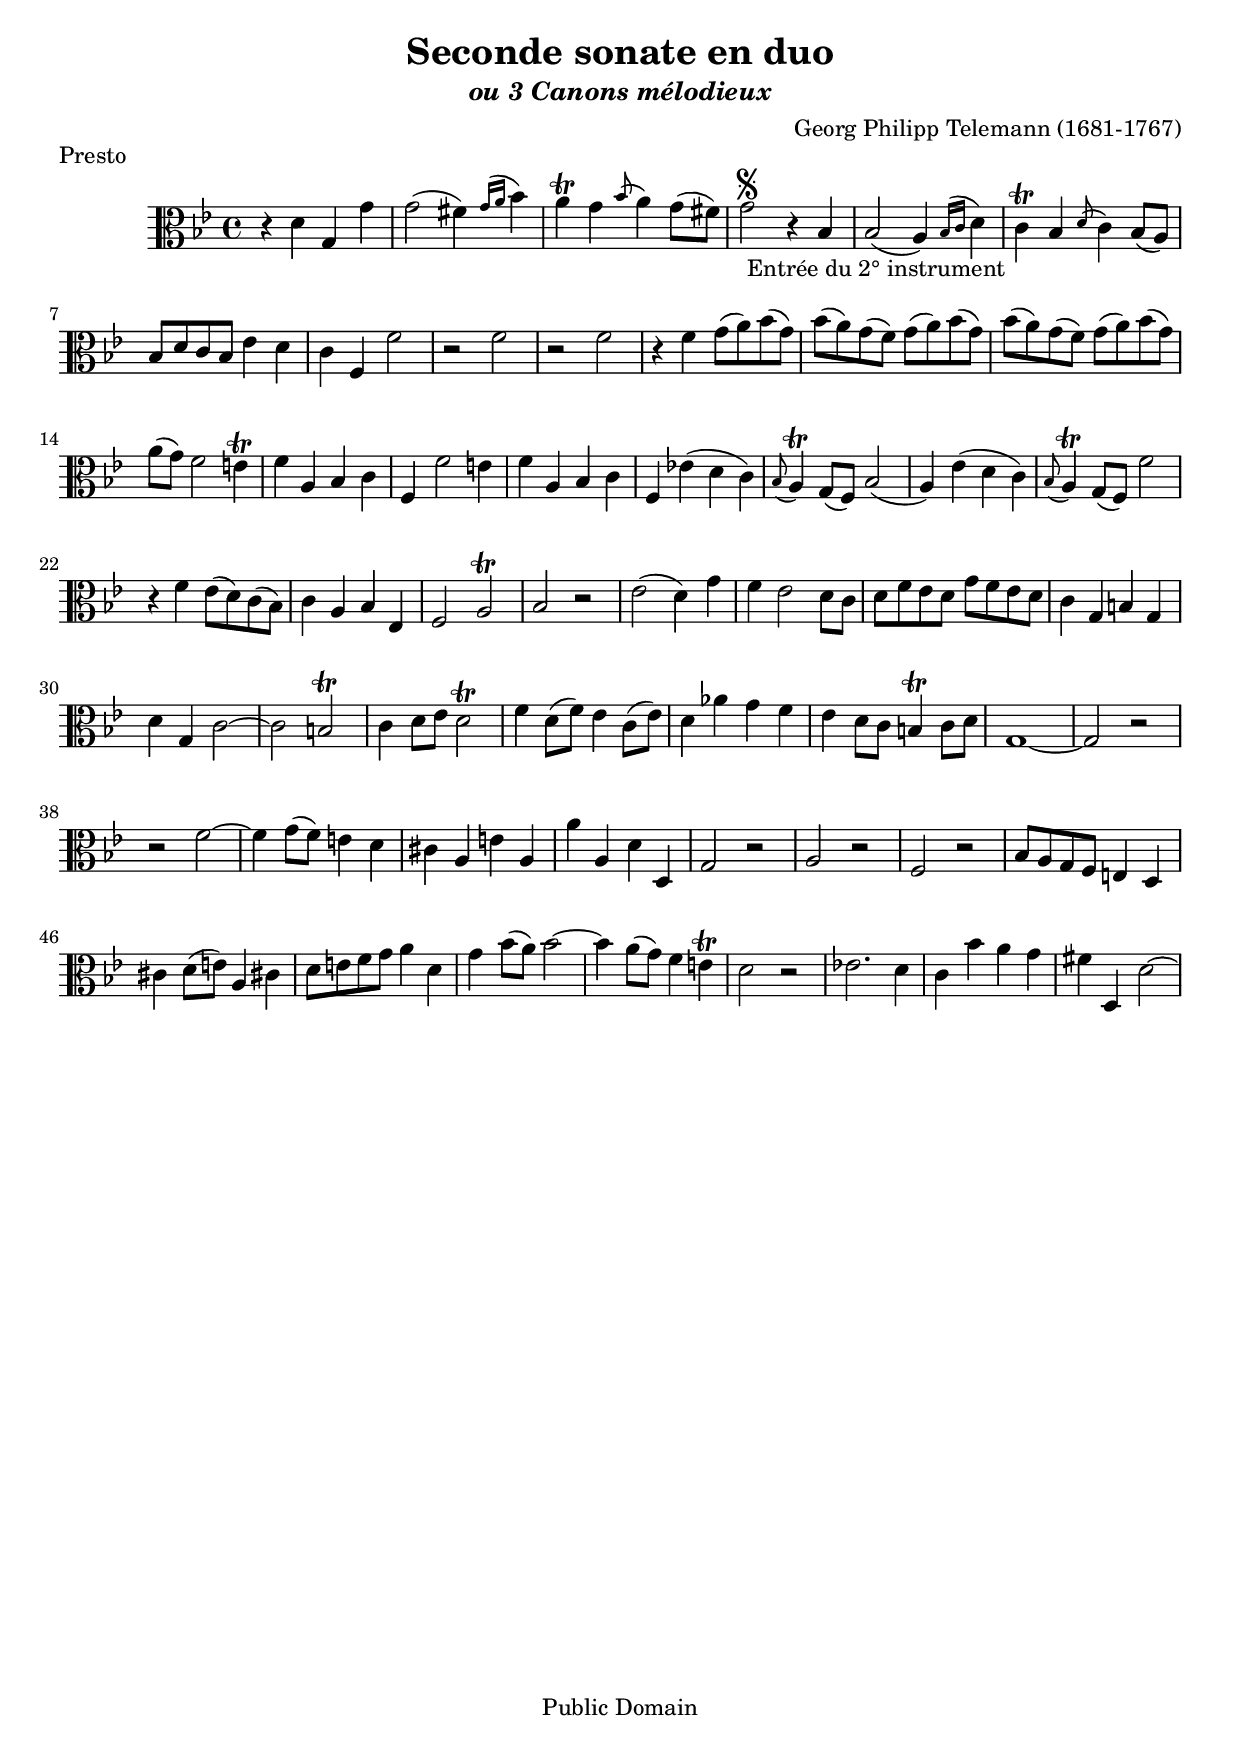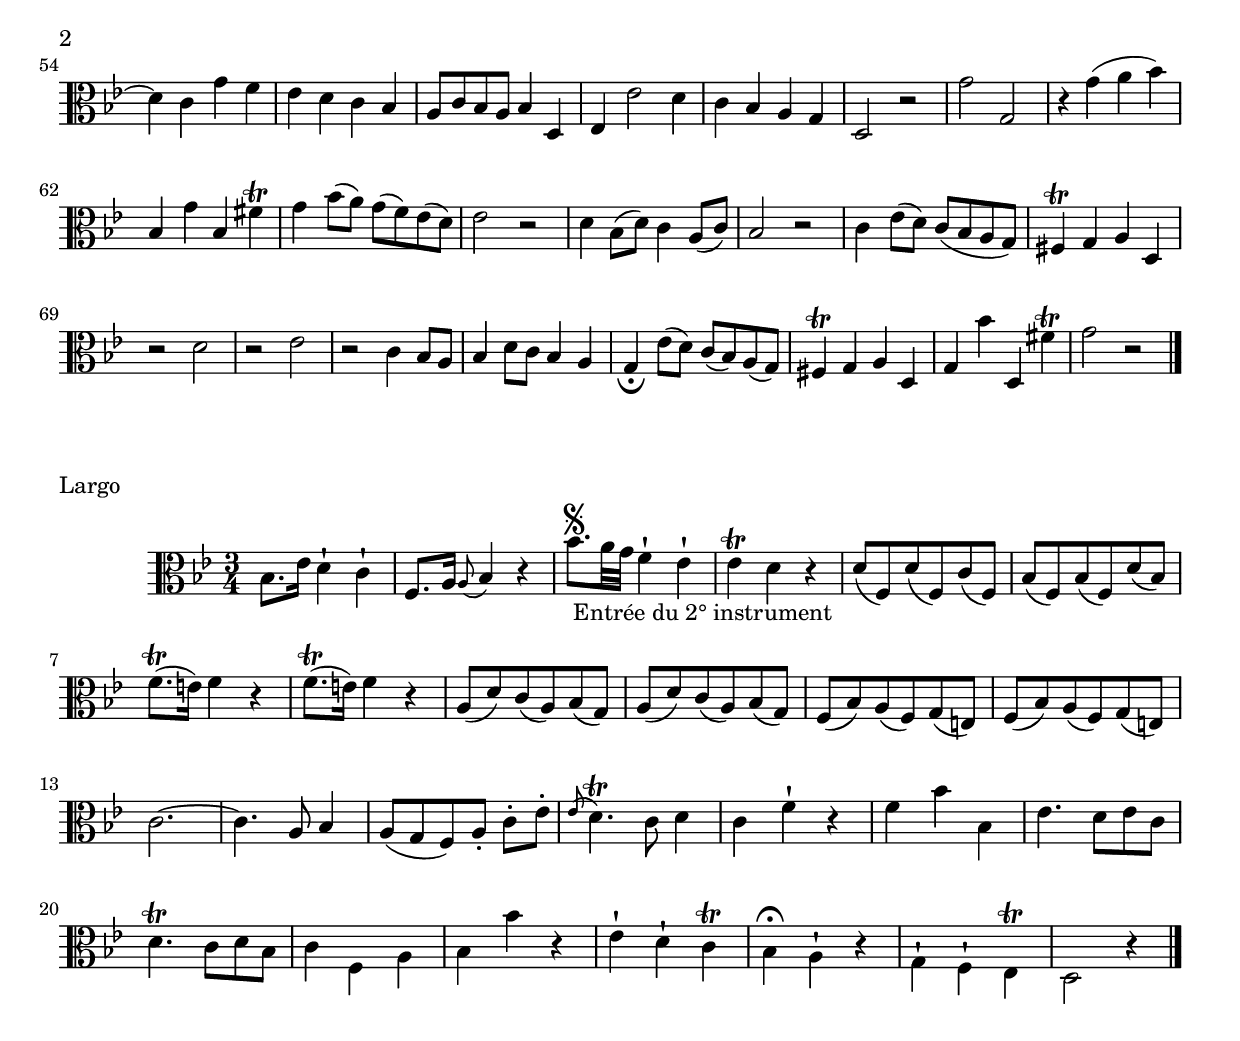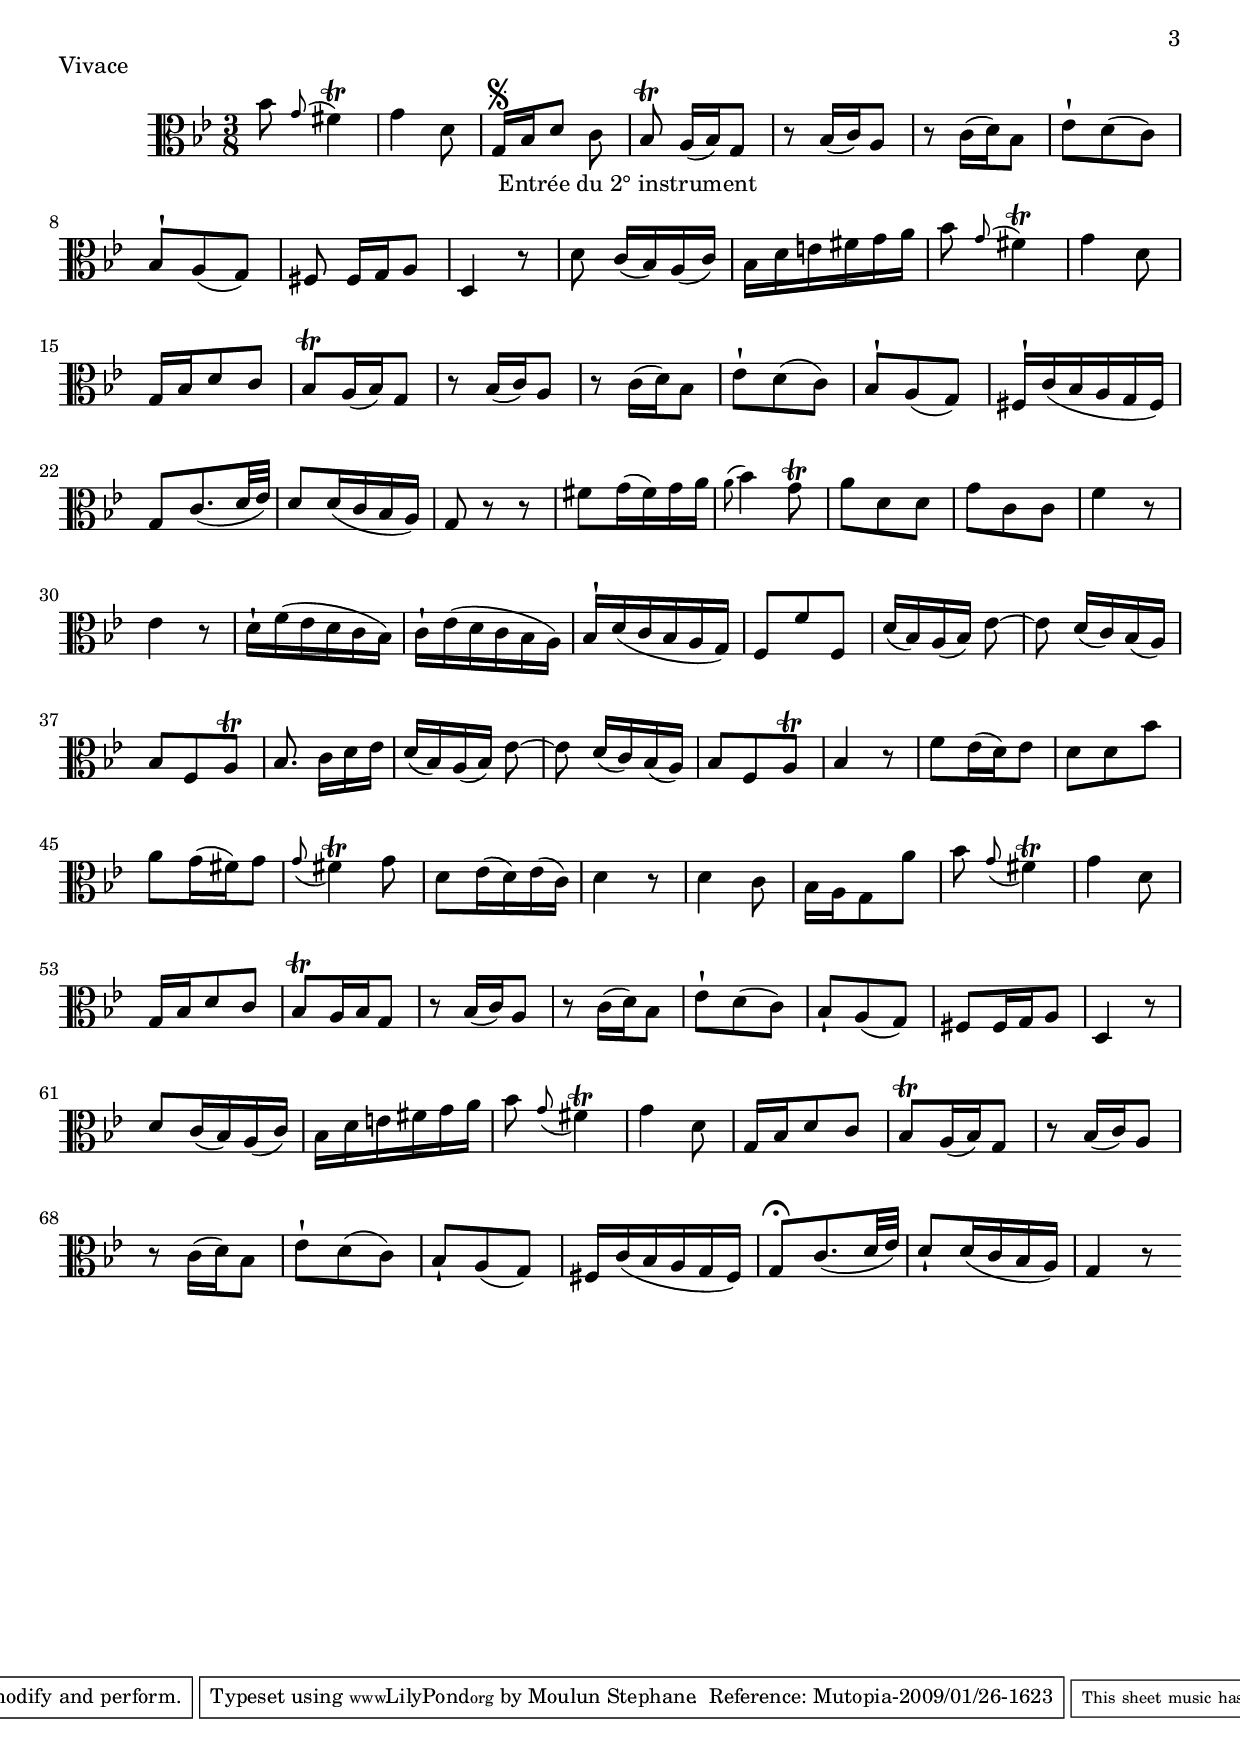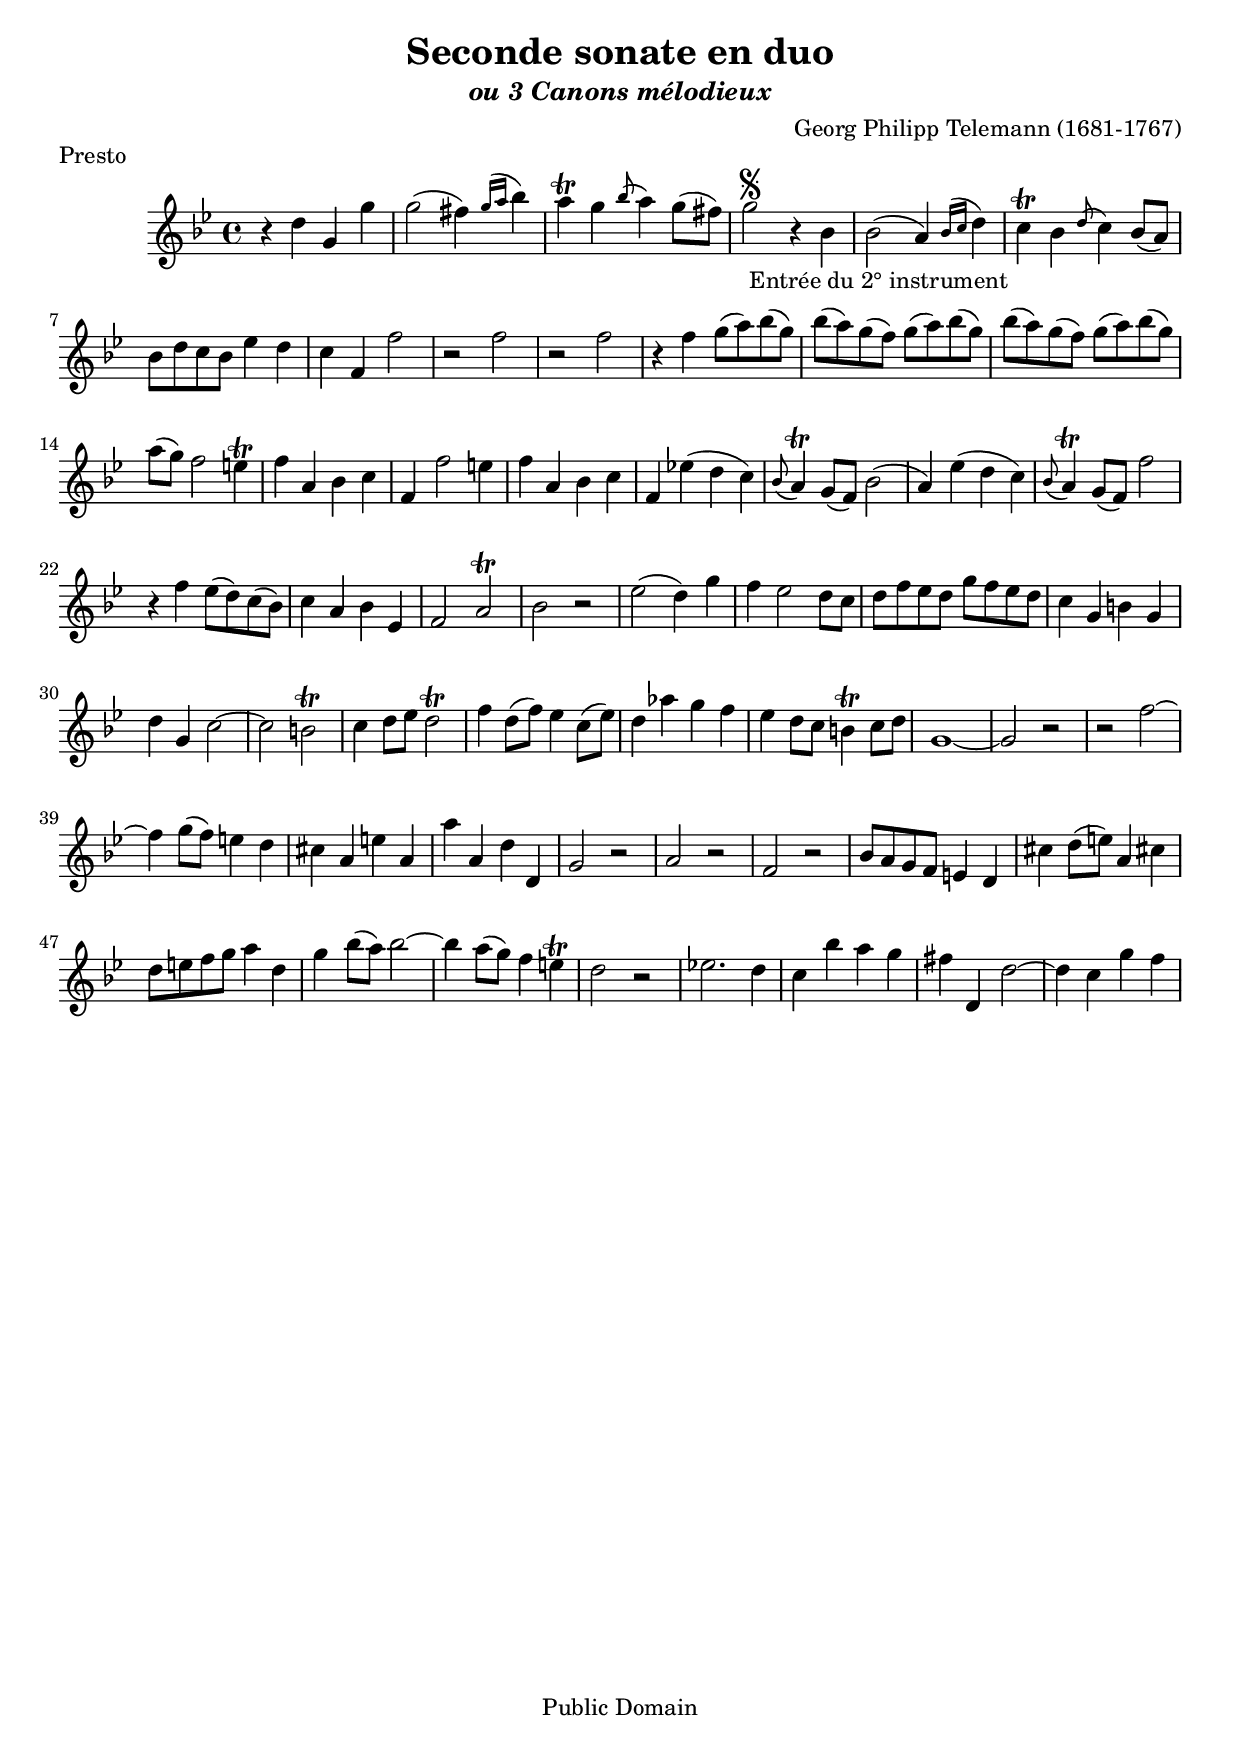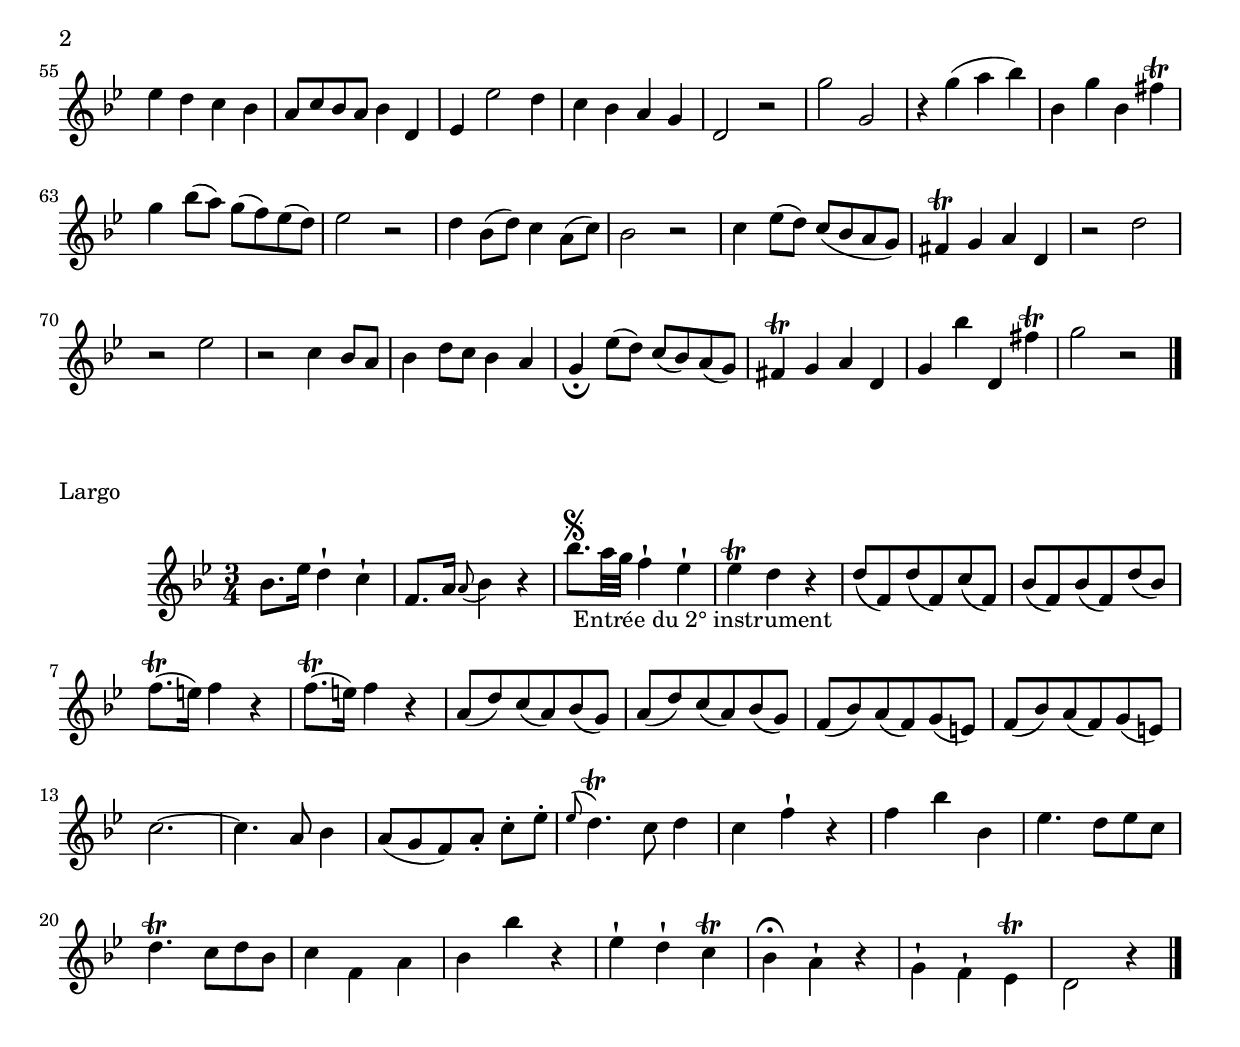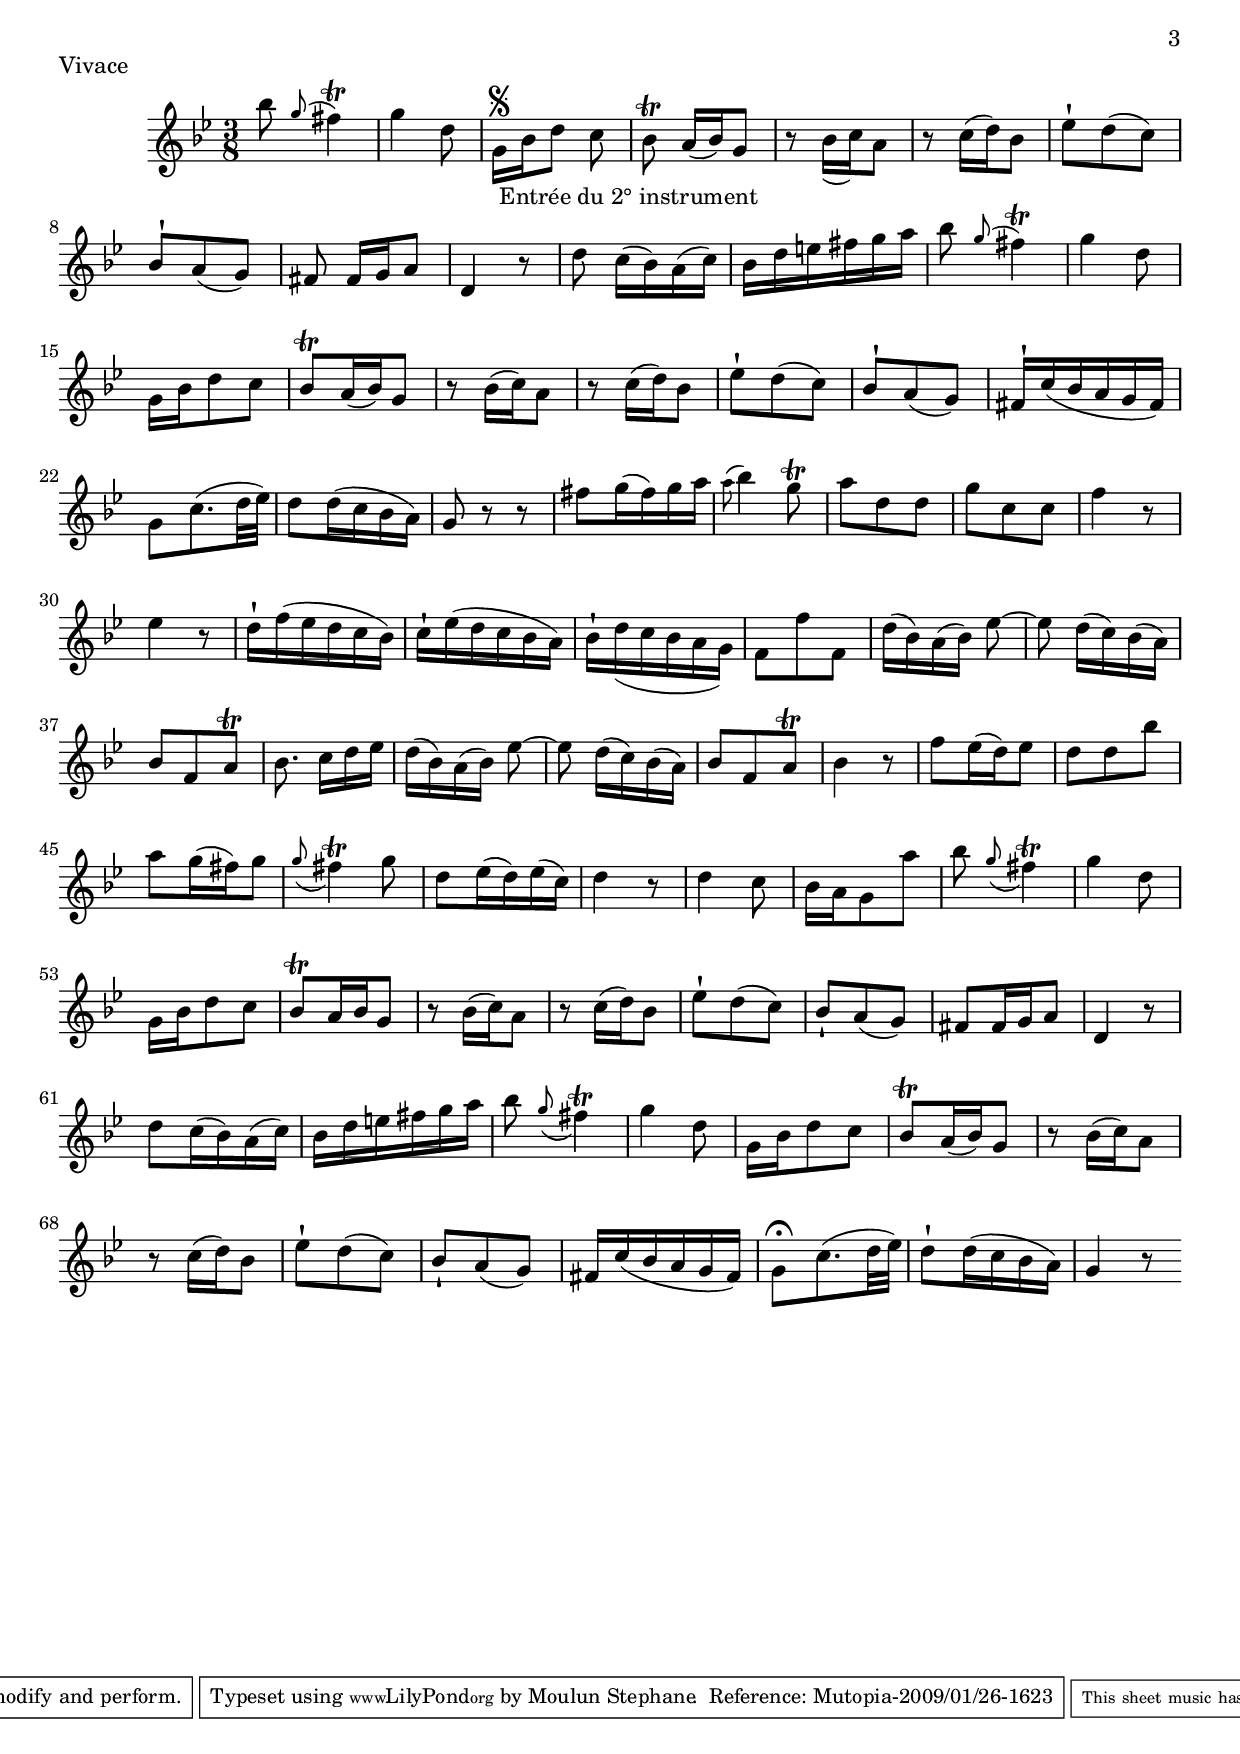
\version "2.10"


\header {
title = "Seconde sonate en duo"
subtitle = \markup{\italic "ou 3 Canons mélodieux"}

composer = "Georg Philipp Telemann (1681-1767)"
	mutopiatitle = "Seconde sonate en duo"
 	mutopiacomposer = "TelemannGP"
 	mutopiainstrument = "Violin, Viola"
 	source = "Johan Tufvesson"
	date = "1738"
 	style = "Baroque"
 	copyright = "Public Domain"
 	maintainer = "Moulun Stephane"
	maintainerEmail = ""
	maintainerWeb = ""
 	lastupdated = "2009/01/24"

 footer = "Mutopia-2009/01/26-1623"
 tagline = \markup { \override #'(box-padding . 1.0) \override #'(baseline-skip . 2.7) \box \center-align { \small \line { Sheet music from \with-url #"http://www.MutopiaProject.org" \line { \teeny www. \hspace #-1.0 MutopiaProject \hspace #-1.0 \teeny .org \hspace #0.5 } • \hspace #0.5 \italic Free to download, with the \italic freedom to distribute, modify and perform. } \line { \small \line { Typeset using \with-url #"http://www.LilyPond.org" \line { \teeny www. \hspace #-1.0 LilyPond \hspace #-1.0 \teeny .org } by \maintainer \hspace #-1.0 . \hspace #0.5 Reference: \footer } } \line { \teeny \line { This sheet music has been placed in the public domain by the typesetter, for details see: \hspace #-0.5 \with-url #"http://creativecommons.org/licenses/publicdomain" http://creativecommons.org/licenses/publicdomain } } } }
} %end header

% Cette partition a été trouvée sur l'excellent site de Johan Tufvesson
% dont voici l'adresse : http://www.lysator.liu.se/~tuben/scores/
% et qui m'a donné l'autorisation de traduire en lilypond pour Mutopia.

PrestoSII =  \relative c' {
  \set Staff.midiInstrument = "viola"
  \key g \minor
  \time 4/4
  
%1
r4 d g, g' | g2( fis4) \stemDown \grace { g16[^( a] } \stemNeutral bes4) | a4 \trill g \stemDown \grace { bes8^( } a4) \stemNeutral g8( fis) | g2 \segno _" Entrée du 2° instrument " r4 bes, | bes2( a4) \stemDown \grace { bes16[^( c] } \stemNeutral d4) |
% 6
c4 \trill bes \stemDown \grace { d8^( } c4)  \stemNeutral bes8(a) | bes8[ d c bes ] ees4 d | c4 f, f'2 | r f2 | r f2 |
%11
r4 f4 g8[( a) bes( g)] | bes[( a) g( f)] g[( a) bes( g)] | bes[( a) g( f)] g[( a) bes( g)] | a(g) f2 e4\trill |
%15
f4 a, bes c | f, f'2 e4 | f a, bes c | f, ees'!( d c ) | \grace { bes8( } a4) \trill g8( f) bes2( |
%20
a4) ees'( d c) | \grace { bes8( } a4) \trill g8( f) f'2 | r4 f ees8[( d) c( bes)] | c4 a bes ees, |
%24
f2 a\trill | bes r | ees( d4) g | f ees2 d8 c | d[ f ees d ] g[ f ees d] |
% 29
c4 g b g | d' g, c2~ | c2 b\trill | c4 d8 ees d2\trill | f4 d8( f) ees4 c8( ees) |
% 34
d4 aes' g f | ees d8 c b4\trill c8 d | g,1~ | g2 r | r f'~ | 
% 39 
f4 g8( f) e4 d | cis a e' a, | a' a, d d, | g2 r | a r |
% 44
f2 r | bes8[ a g f] e4 d | cis' d8( e) a,4 cis! | d8[ e f g] a4 d, |
% 48
g4 bes8( a ) bes2~ | bes4 a8( g) f4 e\trill | d2 r | ees!2. d4 | c bes' a g |
% 53
fis4 d, d'2~| d4 c g' f | ees d c bes | a8[ c bes a] bes4 d, | ees ees'2 d4 |
% 58
c4 bes a g | d2 r | g' g, | r4 g'4( a bes) | bes, g' bes, fis' \trill |
% 63
g4 bes8(a) g([ f) ees( d)] | ees2 r | d4 bes8( d) c4 a8( c) | bes2 r | c4 ees8( d) c[( bes a( g)] |
% 68
fis4 \trill g a d, | r2 d' | r ees | r c4 bes8 a | bes4 d8 c bes4 a |
% 73
g4 _\fermata ees'8( d) c[( bes) a( g)] | fis4 \trill g a d, | g bes' d,, fis' \trill | g2 r |
\bar "|." 
  
}

LargoSII =  \relative c' {
  \set Staff.midiInstrument = "viola"
  \key g \minor
  \time 3/4

% 1
bes8. ees16 d4 \staccatissimo c \staccatissimo | f,8. a16 \grace { a8( } bes4) r4 |  bes'8.\segno _" Entrée du 2° instrument " a32 g  f4 \staccatissimo ees \staccatissimo | ees\trill d r |
% 5
d8[( f,) d'( f,) c'( f,) ] | bes8[( f) bes( f) d'( bes)] | f'8.( \trill e16) f4 r | f8.( \trill e16) f4 r |
% 9
a,8[( d) c( a) bes( g)] | a8[( d) c( a) bes( g)] | f8[( bes) a( f) g( e)] | f8[( bes) a( f) g( e)] |
% 13
c'2.~ | c4. a8 bes4 | a8[( g f) a] \staccato c\staccato ees\staccato | \stemDown \grace{ ees8^( } d4.)\trill c8 d4 | c f \staccatissimo r |
% 18
f4 bes bes, | ees4. d8[ ees c] | d4.\trill c8[ d bes] | c4 f, a |
% 22
bes4 bes' r | ees, \staccatissimo d \staccatissimo c\trill | bes ^\fermata a^\staccatissimo r | g^\staccatissimo f^\staccatissimo ees\trill | d2 r4 |
 \bar "|." \pageBreak
}

VivaceSII =  \relative c'' {
  \set Staff.midiInstrument = "viola"
  \key g \minor
  \time 3/8
bes8 \grace{ g8^( } fis4) \trill | g4 d8 | g,16[ \segno _" Entrée du 2° instrument " bes d8] c | bes8 \trill a16[_( bes) g8] | r8 bes16[_( c) a8] | r8 c16[^( d) bes8] | ees8[ ^\staccatissimo d( c)]
% 8
bes8[ ^\staccatissimo a( g)] | fis fis16[ g a8] | d,4 r8 | d'8 c16[(bes) a( c)] | bes16[ d e fis g a] |  bes8 \grace{ g8^( } fis4) \trill | g4 d8 |
% 15 
g,16[ bes d8 c] |  bes\trill[ a16( bes) g8] | r8 bes16[( c) a8] | r8 c16[( d) bes8] | ees8[ ^\staccatissimo d( c)] |  bes8[ ^\staccatissimo a( g)] |
% 21
fis16[ ^\staccatissimo c'( bes a g fis)] | g8[ c8.( d32 ees)] | d8[ d16( c bes a)] | g8 r r | fis'[ g16( fis) g a] | \grace{ \stemDown a8 ^( } \stemNeutral bes4) g8\trill |
% 27
a8[ d, d] | g[ c, c ] | f4 r8 | ees4 r8 | d16[ ^\staccatissimo f^( ees d c bes)] |  c16[ ^\staccatissimo ees^( d c bes a)] |  bes16[ ^\staccatissimo d_(  c bes a g)] 
% 34
f8[ f' f,] | d'16[( bes) a( bes)] ees8~ | ees8 d16[( c) bes( a)] | bes8[ f a] \trill | bes8. c16[ d ees] | d[( bes) a( bes)] ees8~ |
% 40
ees8 d16[( c) bes( a)] | bes8 f a \trill | bes4 r8 | f'8 ees16( d) ees8 | d8 d bes' | a g16( fis) g8 | \grace { g8( } fis4) \trill g8 
% 47
d8 ees16(d) ees( c) | d4 r8 | d4 c8 | bes16 a g8 a' | bes8 \grace { g8( } fis4) \trill | g4 d8 | g,16 bes d8 c |
% 54
bes8 \trill a16 bes g8 | r bes16( c) a8 | r c16( d) bes8 | ees8 \staccatissimo d( c) | bes \staccatissimo a( g) | fis fis16 g a8 | d,4 r8 |
% 61
d'8 c16( bes) a( c) | bes d e fis g a |  bes8 \grace { g8( } fis4) \trill | g4 d8 | g,16 bes d8 c | bes \trill a16( bes) g8 | r8 bes16( c) a8 |
% 68
r8 c16( d) bes8 | ees \staccatissimo d( c) | bes \staccatissimo a( g) | fis16 c'( bes a g fis) | g8 \fermata c8.( d32 ees) | d8 \staccatissimo d16( c bes a ) | g4 r8 |
\bar".|"

 
}
\paper{
	ragged-bottom = ##t
	ragged-last-bottom = ##f
}

% pour altos
\book {
\score {
     { \clef alto \PrestoSII } 
     \layout {  }
	 \header { 
	 subsubtitle = "adaptation pour violon alto"
	 piece = "Presto" }
}

\score {
     { \clef alto \LargoSII } 
     \layout {  }
	 \header { piece = "Largo"
	 }
		}
\score {
     { \clef alto \VivaceSII } 
     \layout {  }
	 \header { piece = "Vivace" }
		}
}


% pour violons ou flutes
\book {
\score {
     {  \clef violin \transpose c c' \PrestoSII } 
     \layout {  }
	 \header { piece = "Presto" }
		}

\score {
     { \clef violin \transpose c c' \LargoSII } 
     \layout {  }
	 \header { piece = "Largo"}
		}
\score {
     {\clef violin  \transpose c c' \VivaceSII } 
     \layout {  }
	 \header { piece = "Vivace" }
		}
}

% Sortie midi
		
\score {
	      \new StaffGroup <<
          \new Staff << \tempo 4 = 150 \PrestoSII  >> 
		  \new Staff << {r1  r \PrestoSII}  >> 
        >>
        \midi {  }
        }		

\score {
	      \new StaffGroup <<
          \new Staff <<  \tempo 4 = 44 \LargoSII  >> 
		  \new Staff << {r2. r  \LargoSII}  >> 
        >>
         \midi {  }
        }

\score {
	      \new StaffGroup <<
          \new Staff << \tempo 4 =130 \VivaceSII  >> 
		  \new Staff << {r4. r  \VivaceSII}  >> 
        >>
        \midi {  }
        }

	
